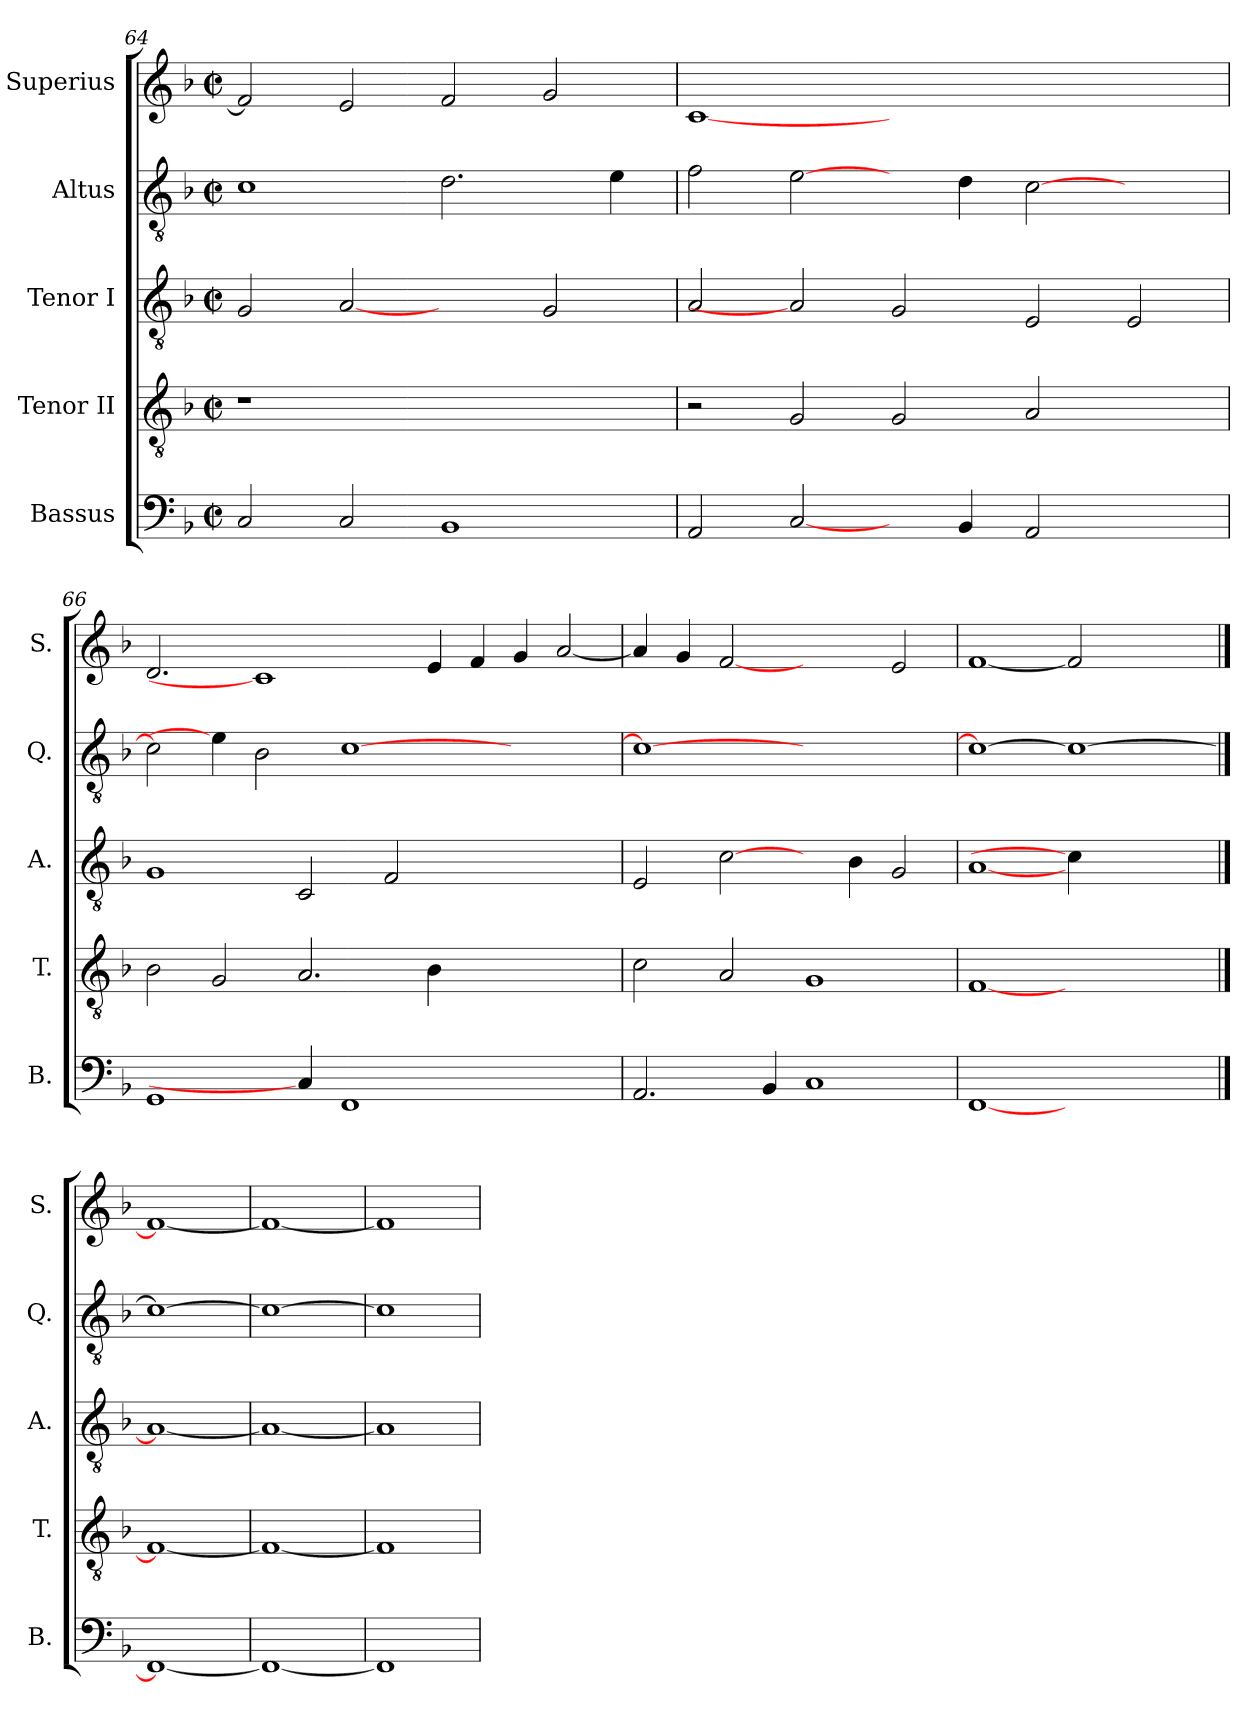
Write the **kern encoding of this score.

**kern	**kern	**kern	**kern	**kern
*part5	*part4	*part3	*part2	*part1
*staff5	*staff4	*staff3	*staff2	*staff1
*I"Bassus	*I"Tenor II	*I"Tenor I	*I"Altus	*I"Superius
*I'B.	*I'T.	*I'A.	*I'Q.	*I'S.
*clefF4	*clefGv2	*clefGv2	*clefGv2	*clefG2
*	*ITrd7c12	*ITrd7c12	*ITrd7c12	*
*k[b-]	*k[b-]	*k[b-]	*k[b-]	*k[b-]
*F:	*F:	*F:	*F:	*F:
*M2/2	*M2/2	*M2/2	*M2/2	*M2/2
*met(c|)	*met(c|)	*met(c|)	*met(c|)	*met(c|)
=64	=64	=64	=64	=64
!	!LO:N:vis=1	!	!	!
2Ci/	1r	2GGi/	1Ci	2fi/]
2Ci/	.	[2AAi	.	2ei/
1BB-i	1ryy	2ryy	2.Di\	2fi/
.	.	2GGi/	.	2gi/
.	.	.	4Ei\	.
!!LO:PB:g=z
=65	=65	=65	=65	=65
2AAi/	2r	2AAi/	2Fi\	[1ci
[2Ci/	2GGi/	2AAi]	[2Ei\	.
4ryy	2GGi/	2GGi/	4ryy	1.ryy
4BB-i/	.	.	4Di\	.
2AAi/	2AAi/	2EEi/	[>2Ci\	.
2ryy	2ryy	2EEi/	2ryy	.
=66	=66	=66	=66	=66
1GGi	2BB-i\	1GGi	2Ci\]	2.di/
.	2GGi/	.	4Ei\]	.
.	.	.	2BB-i\	1ci]
4Ci/]	2.AAi/	2CCi/	.	.
1FFi	.	.	[>1Ci	.
.	.	2FFi/	.	.
.	4BB-i\	.	.	4ei/
.	1ryy	1ryy	.	4fi/
2.ryy	.	.	2.ryy	4gi/
.	.	.	.	[<2ai/
=67	=67	=67	=67	=67
2.AAi/	2Ci\	2EEi/	1Ci_>	4ai/]
.	.	.	.	4gi/
.	2AAi/	[2Ci\	.	[2fi
4BB-i/	.	.	.	.
1Ci	1GGi	4ryy	1ryy	2ryy
.	.	4BB-i\	.	.
.	.	2GGi/	.	2ei/
=68	=68	=68	=68	=68
[1FFi	[1FFi	[1AAi	1Ci_>	[1fi
1ryy	1ryy	4Ci\]	1Ci_	2fi]
.	.	2.ryy	.	.
.	.	.	.	2ryy
==69	==69	==69	==69	==69
1FFi_	1FFi_	1AAi_	1Ci_	1fi_
=70	=70	=70	=70	=70
1FFi_	1FFi_	1AAi_	1Ci_	1fi_
=71	=71	=71	=71	=71
1FFi]	1FFi]	1AAi]	1Ci]	1fi]
=	=	=	=	=
*-	*-	*-	*-	*-
